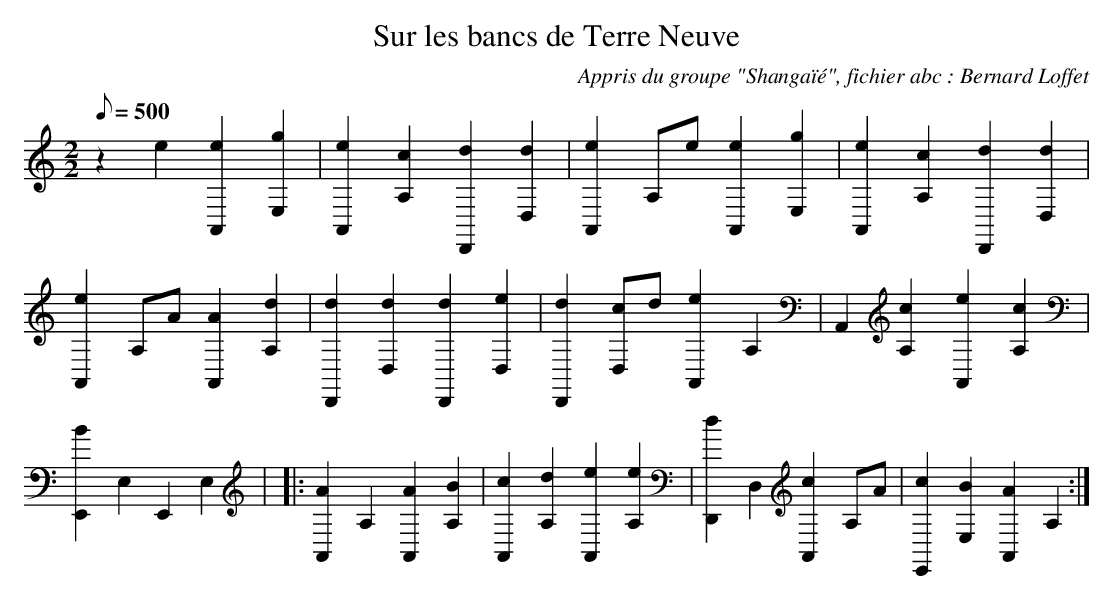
X:1
T:Sur les bancs de Terre Neuve
C:Appris du groupe "Shangaïé", fichier abc : Bernard Loffet
L:1/8
Q:500
M:2/2
K:C
 z2e2 [e2A,,2][g2E,2] | [e2A,,2][c2A,2] [d2D,,2][d2D,2] | [e2A,,2]A,e [e2A,,2][g2E,2] | \
 [e2A,,2][c2A,2] [d2D,,2][d2D,2] | [e2A,,2]A,A [A2A,,2][d2A,2] | [d2D,,2][d2D,2] [d2D,,2][e2D,2] | \
 [d2D,,2][cD,]d [e2A,,2]A,2 | A,,2[c2A,2] [e2A,,2][c2A,2] | [B2E,,2]E,2 E,,2E,2 | \
|: [A2A,,2]A,2 [A2A,,2][B2A,2] | [c2A,,2][d2A,2] [e2A,,2][e2A,2] | [d2D,,2]D,2 [c2A,,2]A,A | \
 [c2E,,2][B2E,2] [A2A,,2]A,2 :| \
